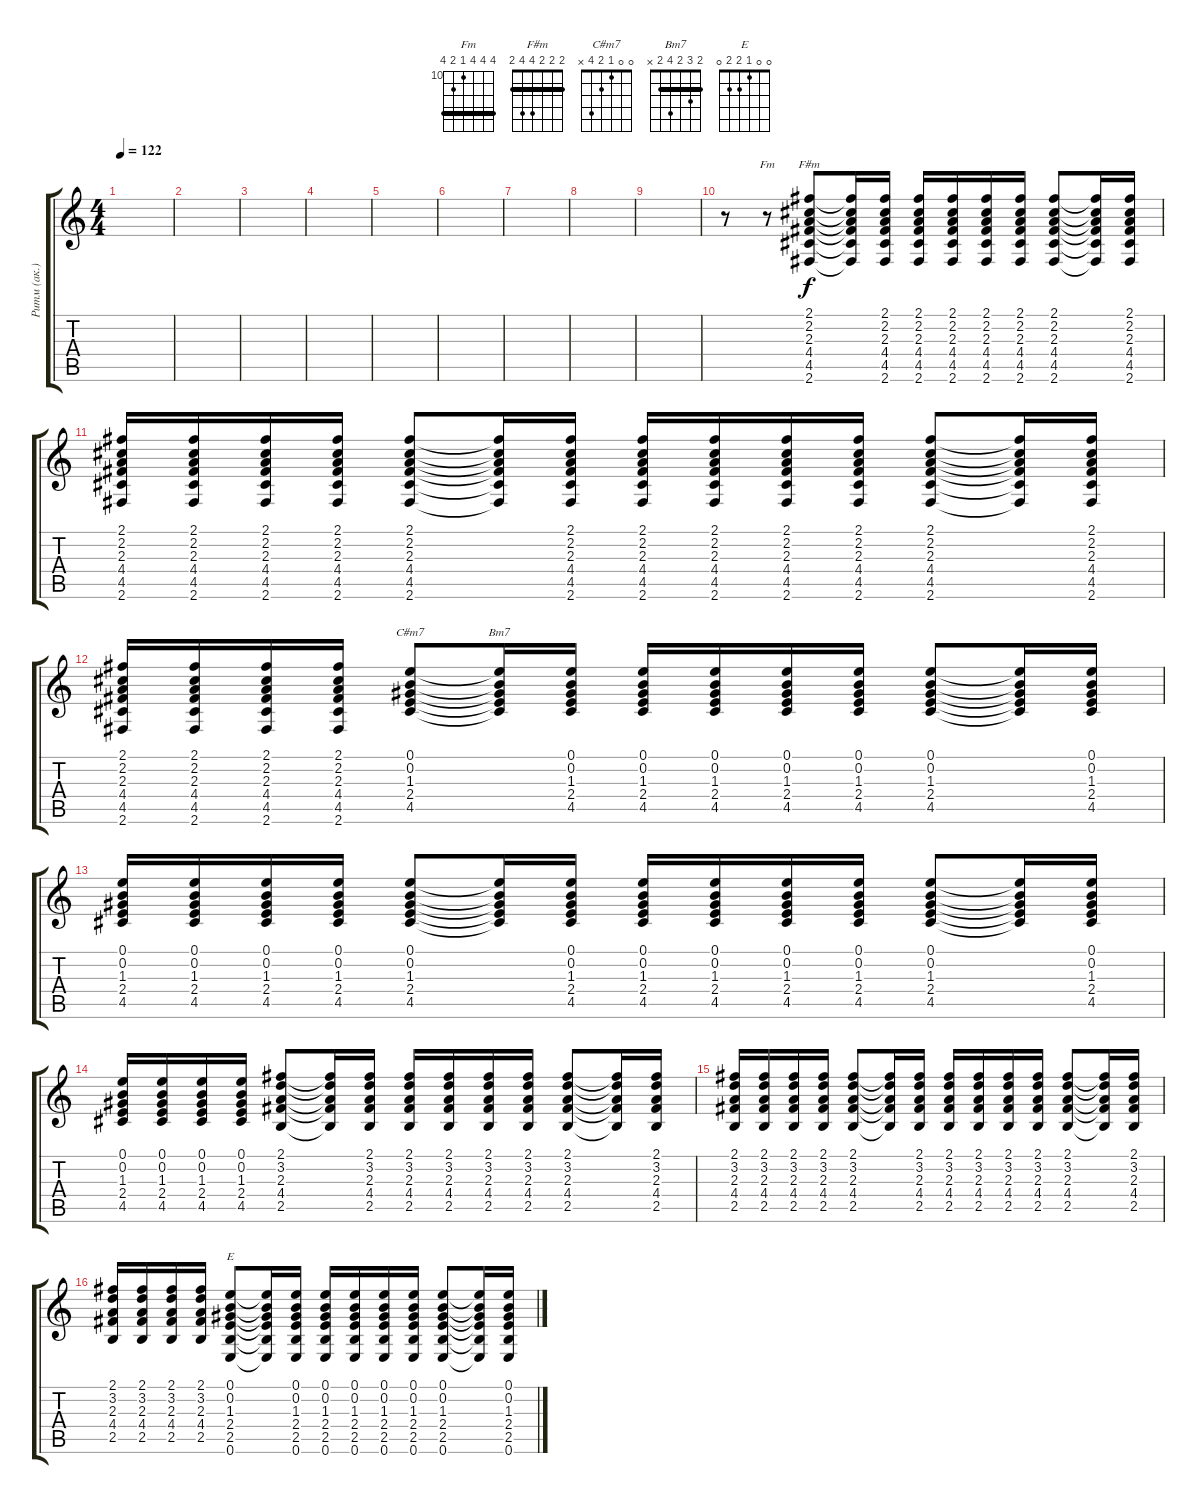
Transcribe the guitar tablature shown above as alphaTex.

\track ("Ритм (ак.)" "Ритм (ак.)") {instrument acousticguitarsteel}
\staff {score tabs}
\tuning (E4 B3 G3 D3 A2 E2) {hide}
\chord ("Fm" 13 13 13 10 11 13) {firstfret 10 barre 13}
\chord ("F#m" 2 2 2 4 4 2) {barre 2}
\chord ("C#m7" 0 0 1 2 4 x)
\chord ("Bm7" 2 3 2 4 2 x) {barre 2}
\chord ("E" 0 0 1 2 2 0)
\ts (4 4)
\tempo 122
\clef g2
\ks c
|
|
|
|
|
|
|
|
|
r.8 r.8{ch "Fm"} (2.1 2.2 2.3 4.4 4.5 2.6).8{ch "F#m"} (2.1{t} 2.2{t} 2.3{t} 4.4{t} 4.5{t} 2.6{t}).16 (2.1 2.2 2.3 4.4 4.5 2.6).16 (2.1 2.2 2.3 4.4 4.5 2.6).16 (2.1 2.2 2.3 4.4 4.5 2.6).16 (2.1 2.2 2.3 4.4 4.5 2.6).16 (2.1 2.2 2.3 4.4 4.5 2.6).16 (2.1 2.2 2.3 4.4 4.5 2.6).8 (2.1{t} 2.2{t} 2.3{t} 4.4{t} 4.5{t} 2.6{t}).16 (2.1 2.2 2.3 4.4 4.5 2.6).16 |
(2.1 2.2 2.3 4.4 4.5 2.6).16 (2.1 2.2 2.3 4.4 4.5 2.6).16 (2.1 2.2 2.3 4.4 4.5 2.6).16 (2.1 2.2 2.3 4.4 4.5 2.6).16 (2.1 2.2 2.3 4.4 4.5 2.6).8 (2.1{t} 2.2{t} 2.3{t} 4.4{t} 4.5{t} 2.6{t}).16 (2.1 2.2 2.3 4.4 4.5 2.6).16 (2.1 2.2 2.3 4.4 4.5 2.6).16 (2.1 2.2 2.3 4.4 4.5 2.6).16 (2.1 2.2 2.3 4.4 4.5 2.6).16 (2.1 2.2 2.3 4.4 4.5 2.6).16 (2.1 2.2 2.3 4.4 4.5 2.6).8 (2.1{t} 2.2{t} 2.3{t} 4.4{t} 4.5{t} 2.6{t}).16 (2.1 2.2 2.3 4.4 4.5 2.6).16 |
(2.1 2.2 2.3 4.4 4.5 2.6).16 (2.1 2.2 2.3 4.4 4.5 2.6).16 (2.1 2.2 2.3 4.4 4.5 2.6).16 (2.1 2.2 2.3 4.4 4.5 2.6).16 (0.1 0.2 1.3 2.4 4.5).8{ch "C#m7"} (0.1{t} 0.2{t} 1.3{t} 2.4{t} 4.5{t}).16{ch "Bm7"} (0.1 0.2 1.3 2.4 4.5).16 (0.1 0.2 1.3 2.4 4.5).16 (0.1 0.2 1.3 2.4 4.5).16 (0.1 0.2 1.3 2.4 4.5).16 (0.1 0.2 1.3 2.4 4.5).16 (0.1 0.2 1.3 2.4 4.5).8 (0.1{t} 0.2{t} 1.3{t} 2.4{t} 4.5{t}).16 (0.1 0.2 1.3 2.4 4.5).16 |
(0.1 0.2 1.3 2.4 4.5).16 (0.1 0.2 1.3 2.4 4.5).16 (0.1 0.2 1.3 2.4 4.5).16 (0.1 0.2 1.3 2.4 4.5).16 (0.1 0.2 1.3 2.4 4.5).8 (0.1{t} 0.2{t} 1.3{t} 2.4{t} 4.5{t}).16 (0.1 0.2 1.3 2.4 4.5).16 (0.1 0.2 1.3 2.4 4.5).16 (0.1 0.2 1.3 2.4 4.5).16 (0.1 0.2 1.3 2.4 4.5).16 (0.1 0.2 1.3 2.4 4.5).16 (0.1 0.2 1.3 2.4 4.5).8 (0.1{t} 0.2{t} 1.3{t} 2.4{t} 4.5{t}).16 (0.1 0.2 1.3 2.4 4.5).16 |
(0.1 0.2 1.3 2.4 4.5).16 (0.1 0.2 1.3 2.4 4.5).16 (0.1 0.2 1.3 2.4 4.5).16 (0.1 0.2 1.3 2.4 4.5).16 (2.1 3.2 2.3 4.4 2.5).8 (2.1{t} 3.2{t} 2.3{t} 4.4{t} 2.5{t}).16 (2.1 3.2 2.3 4.4 2.5).16 (2.1 3.2 2.3 4.4 2.5).16 (2.1 3.2 2.3 4.4 2.5).16 (2.1 3.2 2.3 4.4 2.5).16 (2.1 3.2 2.3 4.4 2.5).16 (2.1 3.2 2.3 4.4 2.5).8 (2.1{t} 3.2{t} 2.3{t} 4.4{t} 2.5{t}).16 (2.1 3.2 2.3 4.4 2.5).16 |
(2.1 3.2 2.3 4.4 2.5).16 (2.1 3.2 2.3 4.4 2.5).16 (2.1 3.2 2.3 4.4 2.5).16 (2.1 3.2 2.3 4.4 2.5).16 (2.1 3.2 2.3 4.4 2.5).8 (2.1{t} 3.2{t} 2.3{t} 4.4{t} 2.5{t}).16 (2.1 3.2 2.3 4.4 2.5).16 (2.1 3.2 2.3 4.4 2.5).16 (2.1 3.2 2.3 4.4 2.5).16 (2.1 3.2 2.3 4.4 2.5).16 (2.1 3.2 2.3 4.4 2.5).16 (2.1 3.2 2.3 4.4 2.5).8 (2.1{t} 3.2{t} 2.3{t} 4.4{t} 2.5{t}).16 (2.1 3.2 2.3 4.4 2.5).16 |
(2.1 3.2 2.3 4.4 2.5).16 (2.1 3.2 2.3 4.4 2.5).16 (2.1 3.2 2.3 4.4 2.5).16 (2.1 3.2 2.3 4.4 2.5).16 (0.1 0.2 1.3 2.4 2.5 0.6).8{ch "E"} (0.1{t} 0.2{t} 1.3{t} 2.4{t} 2.5{t} 0.6{t}).16 (0.1 0.2 1.3 2.4 2.5 0.6).16 (0.1 0.2 1.3 2.4 2.5 0.6).16 (0.1 0.2 1.3 2.4 2.5 0.6).16 (0.1 0.2 1.3 2.4 2.5 0.6).16 (0.1 0.2 1.3 2.4 2.5 0.6).16 (0.1 0.2 1.3 2.4 2.5 0.6).8 (0.1{t} 0.2{t} 1.3{t} 2.4{t} 2.5{t} 0.6{t}).16 (0.1 0.2 1.3 2.4 2.5 0.6).16
